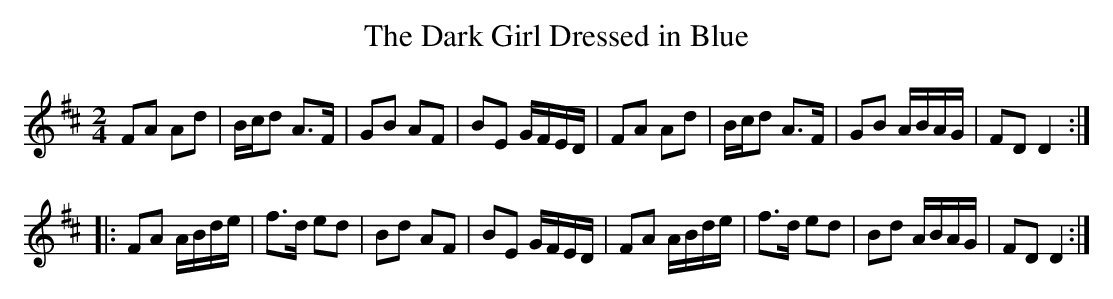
X:1
T:Dark Girl Dressed in Blue, The
M:2/4
L:1/8
K:D
FA Ad|B/c/d A>F|GB AF|BE G/F/E/D/|FA Ad|B/c/d A>F|GB A/B/A/G/|FD D2:|
|:FA A/B/d/e/|f>d ed|Bd AF|BE G/F/E/D/|FA A/B/d/e/|f>d ed|Bd A/B/A/G/|FD D2:|
